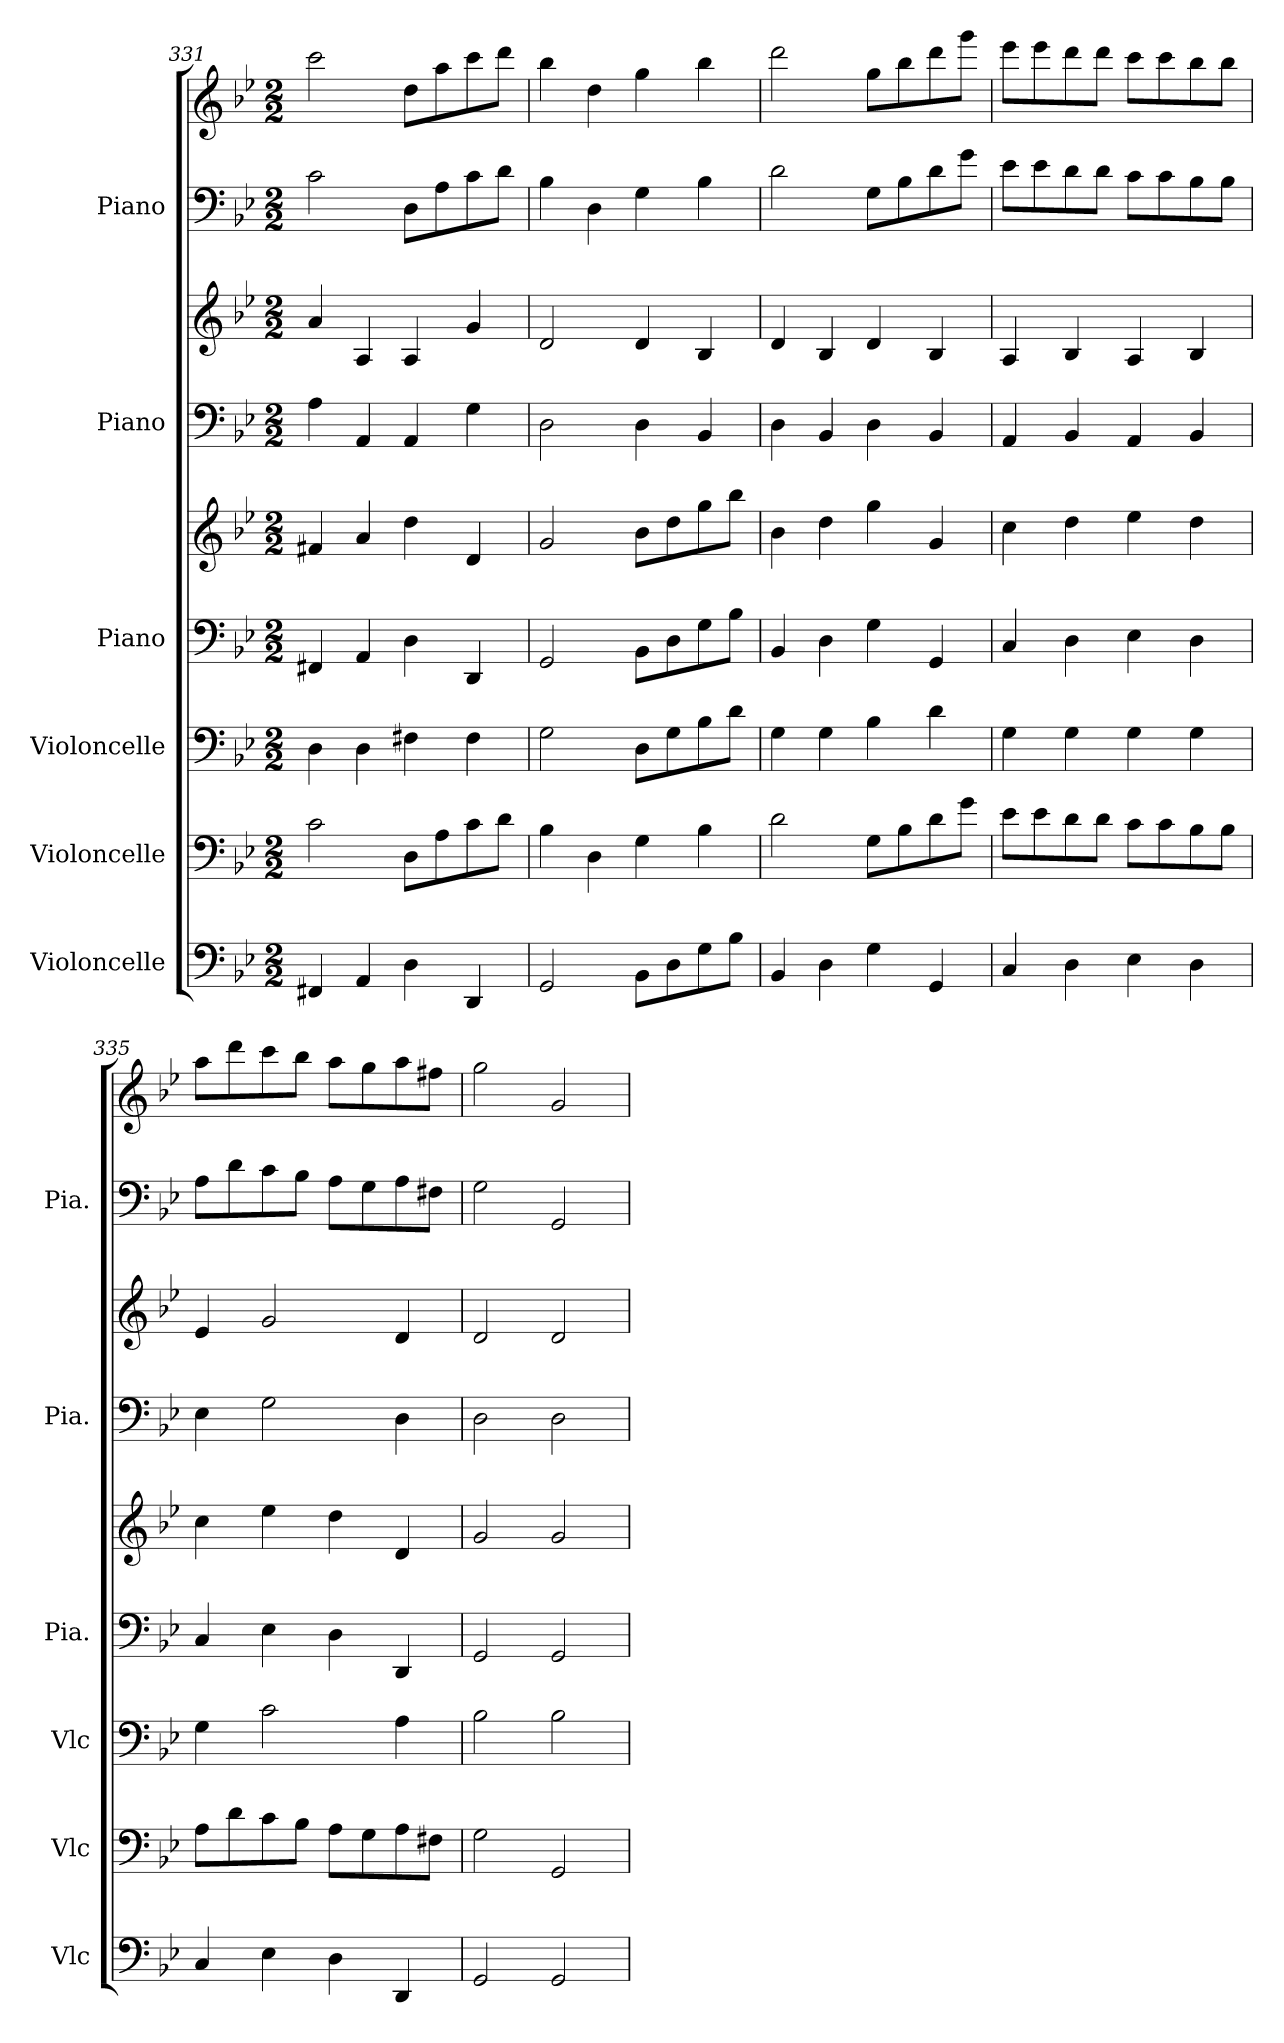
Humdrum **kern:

**kern	**kern	**kern	**kern	**kern	**kern	**kern	**kern	**kern
*part6	*part5	*part4	*part3	*part3	*part2	*part2	*part1	*part1
*staff9	*staff8	*staff7	*staff6	*staff5	*staff4	*staff3	*staff2	*staff1
*I"Violoncelle	*I"Violoncelle	*I"Violoncelle	*I"Piano	*	*I"Piano	*	*I"Piano	*
*I'Vlc	*I'Vlc	*I'Vlc	*I'Pia.	*	*I'Pia.	*	*I'Pia.	*
*clefF4	*clefF4	*clefF4	*clefF4	*clefG2	*clefF4	*clefG2	*clefF4	*clefG2
*k[b-e-]	*k[b-e-]	*k[b-e-]	*k[b-e-]	*k[b-e-]	*k[b-e-]	*k[b-e-]	*k[b-e-]	*k[b-e-]
*M2/2	*M2/2	*M2/2	*M2/2	*M2/2	*M2/2	*M2/2	*M2/2	*M2/2
=331	=331	=331	=331	=331	=331	=331	=331	=331
4FF#X/	2c\	4D\	4FF#X/	4f#X/	4A\	4a/	2c\	2ccc\
4AA/	.	4D\	4AA/	4a/	4AA/	4A/	.	.
4D\	8D\L	4F#X\	4D\	4dd\	4AA/	4A/	8D\L	8dd\L
.	8A\	.	.	.	.	.	8A\	8aa\
4DD/	8c\	4F#\	4DD/	4d/	4G\	4g/	8c\	8ccc\
.	8d\J	.	.	.	.	.	8d\J	8ddd\J
=332	=332	=332	=332	=332	=332	=332	=332	=332
2GG/	4B-\	2G\	2GG/	2g/	2D\	2d/	4B-\	4bb-\
.	4D\	.	.	.	.	.	4D\	4dd\
8BB-\L	4G\	8D\L	8BB-\L	8b-\L	4D\	4d/	4G\	4gg\
8D\	.	8G\	8D\	8dd\	.	.	.	.
8G\	4B-\	8B-\	8G\	8gg\	4BB-/	4B-/	4B-\	4bb-\
8B-\J	.	8d\J	8B-\J	8bb-\J	.	.	.	.
=333	=333	=333	=333	=333	=333	=333	=333	=333
4BB-/	2d\	4G\	4BB-/	4b-\	4D\	4d/	2d\	2ddd\
4D\	.	4G\	4D\	4dd\	4BB-/	4B-/	.	.
4G\	8G\L	4B-\	4G\	4gg\	4D\	4d/	8G\L	8gg\L
.	8B-\	.	.	.	.	.	8B-\	8bb-\
4GG/	8d\	4d\	4GG/	4g/	4BB-/	4B-/	8d\	8ddd\
.	8g\J	.	.	.	.	.	8g\J	8ggg\J
!!LO:PB:g=z
=334	=334	=334	=334	=334	=334	=334	=334	=334
4C/	8e-\L	4G\	4C/	4cc\	4AA/	4A/	8e-\L	8eee-\L
.	8e-\	.	.	.	.	.	8e-\	8eee-\
4D\	8d\	4G\	4D\	4dd\	4BB-/	4B-/	8d\	8ddd\
.	8d\J	.	.	.	.	.	8d\J	8ddd\J
4E-\	8c\L	4G\	4E-\	4ee-\	4AA/	4A/	8c\L	8ccc\L
.	8c\	.	.	.	.	.	8c\	8ccc\
4D\	8B-\	4G\	4D\	4dd\	4BB-/	4B-/	8B-\	8bb-\
.	8B-\J	.	.	.	.	.	8B-\J	8bb-\J
=335	=335	=335	=335	=335	=335	=335	=335	=335
4C/	8A\L	4G\	4C/	4cc\	4E-\	4e-/	8A\L	8aa\L
.	8d\	.	.	.	.	.	8d\	8ddd\
4E-\	8c\	2c\	4E-\	4ee-\	2G\	2g/	8c\	8ccc\
.	8B-\J	.	.	.	.	.	8B-\J	8bb-\J
4D\	8A\L	.	4D\	4dd\	.	.	8A\L	8aa\L
.	8G\	.	.	.	.	.	8G\	8gg\
4DD/	8A\	4A\	4DD/	4d/	4D\	4d/	8A\	8aa\
.	8F#X\J	.	.	.	.	.	8F#X\J	8ff#X\J
=336	=336	=336	=336	=336	=336	=336	=336	=336
2GG/	2G\	2B-\	2GG/	2g/	2D\	2d/	2G\	2gg\
2GG/	2GG/	2B-\	2GG/	2g/	2D\	2d/	2GG/	2g/
=	=	=	=	=	=	=	=	=
*-	*-	*-	*-	*-	*-	*-	*-	*-
